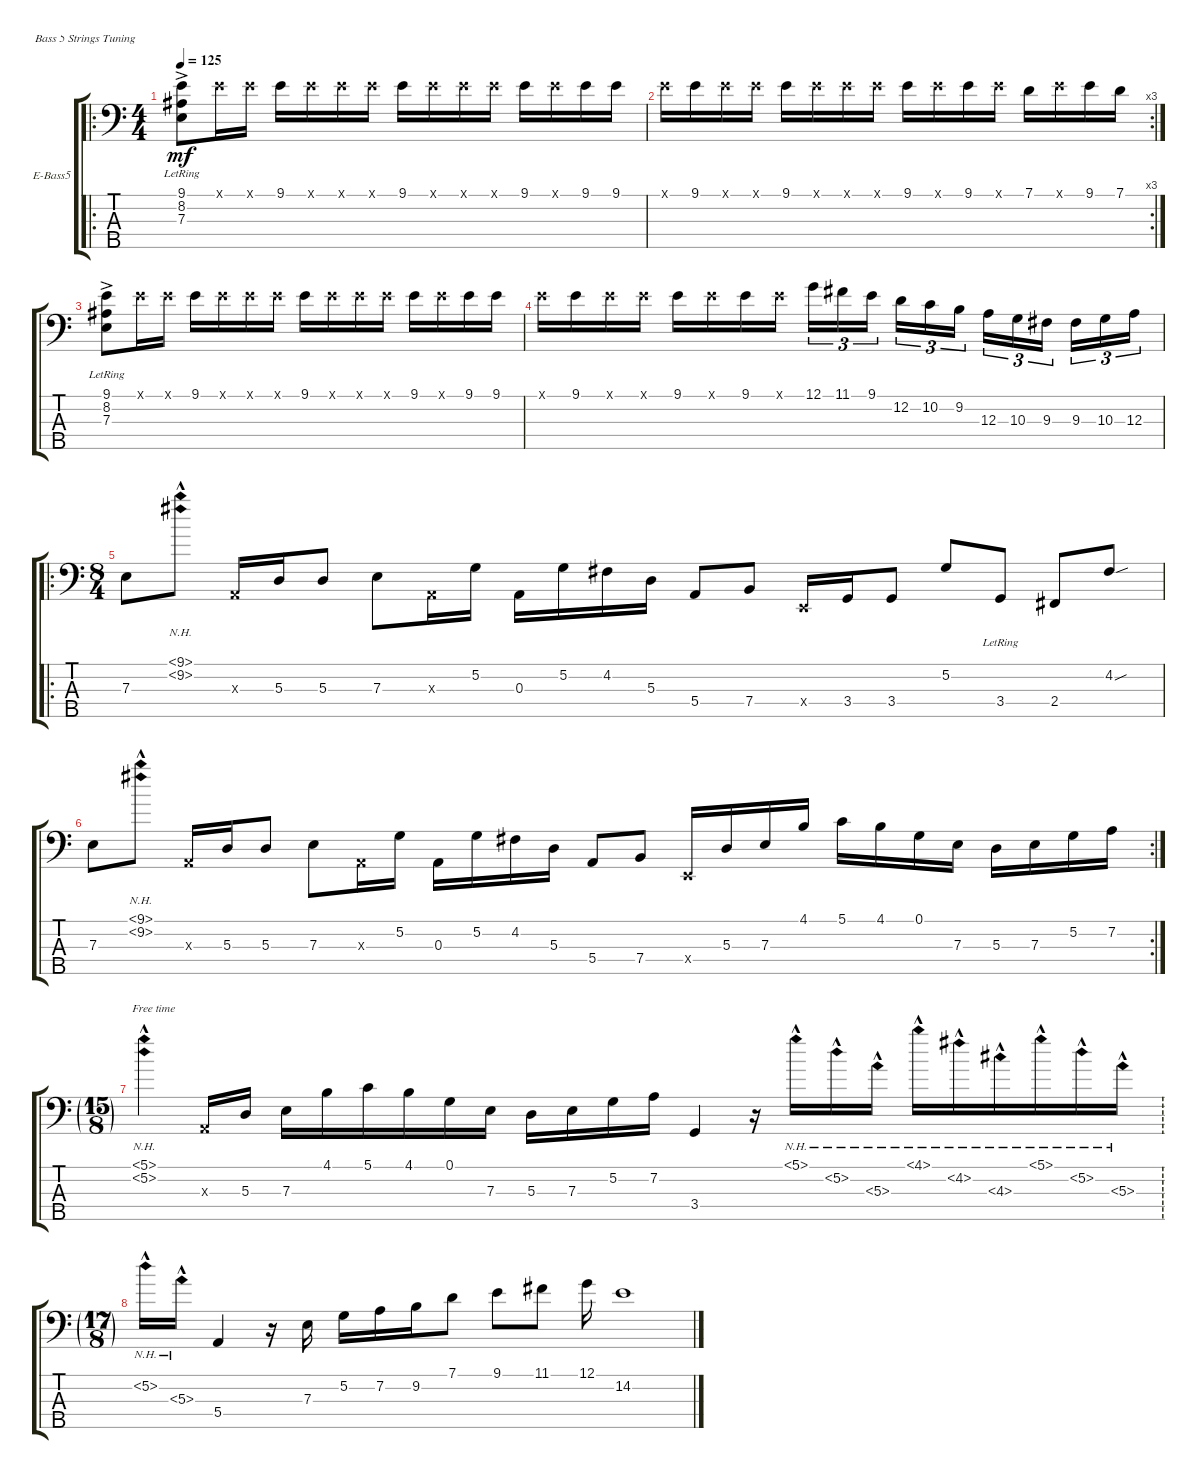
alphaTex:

\defaultSystemsLayout 4
\bracketExtendMode groupsimilarinstruments
\firstSystemTrackNameOrientation horizontal
\otherSystemsTrackNameOrientation horizontal
\track ("Electric Bass" "E-Bass5") {instrument electricbassfinger}
\staff {score tabs}
\tuning (G2 D2 A1 E1 B0)
\ro
\ts (4 4)
\tempo 125
\clef f4
\ks c
(9.1{ac lr} 8.2{ac lr} 7.3{ac lr}).8{dy mf} 9.1{x}.16 9.1{x}.16 9.1.16 9.1{x}.16 9.1{x}.16 9.1{x}.16 9.1.16 9.1{x}.16 9.1{x}.16 9.1{x}.16 9.1.16 9.1{x}.16 9.1.16 9.1.16 |
\rc 3
9.1{x}.16 9.1.16 9.1{x}.16 9.1{x}.16 9.1.16 9.1{x}.16 9.1{x}.16 9.1{x}.16 9.1.16 9.1{x}.16 9.1.16 9.1{x}.16 7.1.16 9.1{x}.16 9.1.16 7.1.16 |
(9.1{ac lr} 8.2{ac lr} 7.3{ac lr}).8 9.1{x}.16 9.1{x}.16 9.1.16 9.1{x}.16 9.1{x}.16 9.1{x}.16 9.1.16 9.1{x}.16 9.1{x}.16 9.1{x}.16 9.1.16 9.1{x}.16 9.1.16 9.1.16 |
9.1{x}.16 9.1.16 9.1{x}.16 9.1{x}.16 9.1.16 9.1{x}.16 9.1.16 9.1{x}.16 12.1.16{tu (3 2)} 11.1.16{tu (3 2)} 9.1.16{tu (3 2)} 12.2.16{tu (3 2)} 10.2.16{tu (3 2)} 9.2.16{tu (3 2)} 12.3.16{tu (3 2)} 10.3.16{tu (3 2)} 9.3.16{tu (3 2)} 9.3.16{tu (3 2)} 10.3.16{tu (3 2)} 12.3.16{tu (3 2)} |
\ro
\ts (8 4)
7.3.8 (9.2{nh hac} 9.1{nh hac}).8 0.3{x}.16 5.3.16 5.3.8 7.3.8 0.3{x}.16 5.2.16 0.3.16 5.2.16 4.2.16 5.3.16 5.4.8 7.4.8 0.4{x}.16 3.4.16 3.4.8 5.2.8 3.4{lr}.8 2.4.8 4.2{sou}.8 |
\rc 2
7.3.8 (9.2{nh hac} 9.1{nh hac}).8 0.3{x}.16 5.3.16 5.3.8 7.3.8 0.3{x}.16 5.2.16 0.3.16 5.2.16 4.2.16 5.3.16 5.4.8 7.4.8 0.4{x}.16 5.3.16 7.3.16 4.1.16 5.1.16 4.1.16 0.1.16 7.3.16 5.3.16 7.3.16 5.2.16 7.2.16 |
\ts (15 8)
\ft
(5.2{nh hac} 5.1{nh hac}).4 0.3{x}.16 5.3.16 7.3.16 4.1.16 5.1.16 4.1.16 0.1.16 7.3.16 5.3.16 7.3.16 5.2.16 7.2.16 3.4.4 r.16 5.1{nh hac}.16 5.2{nh hac}.16 5.3{nh hac}.16 4.1{nh hac}.16 4.2{nh hac}.16 4.3{nh hac}.16 5.1{nh hac}.16 5.2{nh hac}.16 5.3{nh hac}.16 |
\ts (17 8)
\ft
5.2{nh hac}.16 5.3{nh hac}.16 5.4.4 r.16 7.3.16 5.2.16 7.2.16 9.2.16 7.1.8 9.1.8 11.1.8 12.1.16 14.2.1
